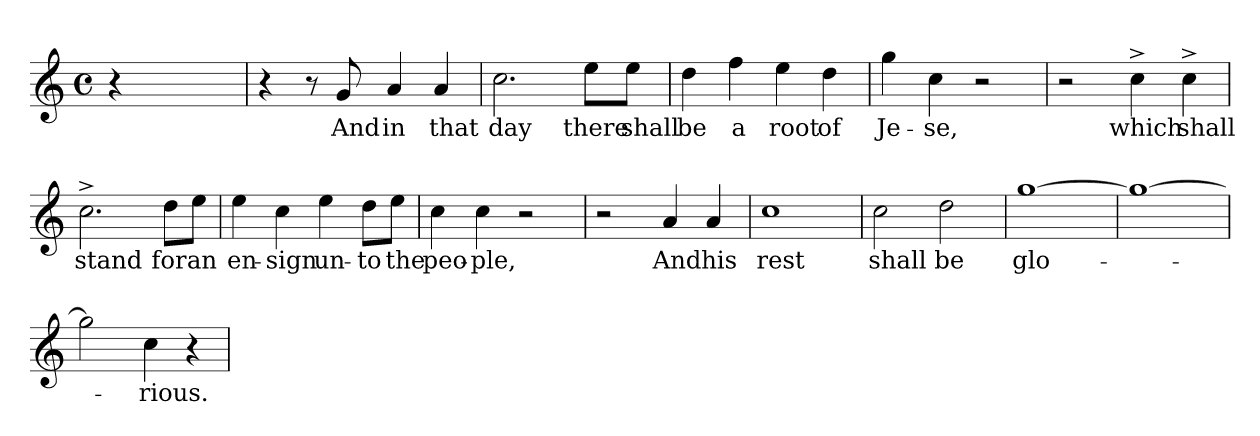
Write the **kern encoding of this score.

**kern	**text
*part1	*part1
*staff1	*staff1
*M4/4	*
*met(c)	*
=	=
4r	.
2.ryy	.
=	=
4r	.
8r	.
!	!LO:LY:b
8g/	And
!	!LO:LY:b
4ai/	in
!	!LO:LY:b
4a/	that
=	=
!	!LO:LY:b
2.cci\	day
!	!LO:LY:b
8ee\L	there
!	!LO:LY:b
8ee\J	shall
=	=
!	!LO:LY:b
4ddi\	be
!	!LO:LY:b
4ff\	a
!	!LO:LY:b
4eei\	root
!	!LO:LY:b
4dd\	of
=	=
!	!LO:LY:b
4ggi\	Je-
!	!LO:LY:b
4cc\	-se,
2r	.
=	=
2r	.
!	!LO:LY:b
4cc^i\	which
!	!LO:LY:b
4cc^\	shall
=	=
!	!LO:LY:b
2.cc^i\	stand
!	!LO:LY:b
8dd\L	for
!	!LO:LY:b
8ee\J	an
=	=
!	!LO:LY:b
4eei\	en-
!	!LO:LY:b
4cc\	-sign
!	!LO:LY:b
4eei\	un-
!	!LO:LY:b
8dd\L	-to
!	!LO:LY:b
8ee\J	the
=	=
!	!LO:LY:b
4cci\	peo-
!	!LO:LY:b
4cc\	-ple,
2r	.
=	=
2r	.
!	!LO:LY:b
4ai/	And
!	!LO:LY:b
4a/	his
=	=
!	!LO:LY:b
1cci	rest
=	=
!	!LO:LY:b
2cci\	shall
!	!LO:LY:b
2ddi\	be
=	=
!	!LO:LY:b
[1ggi	glo-
=	=
1ggi_	.
=	=
2ggi\]	.
!	!LO:LY:b
4cci\	-rious.
4r	.
=	=
*-	*-
